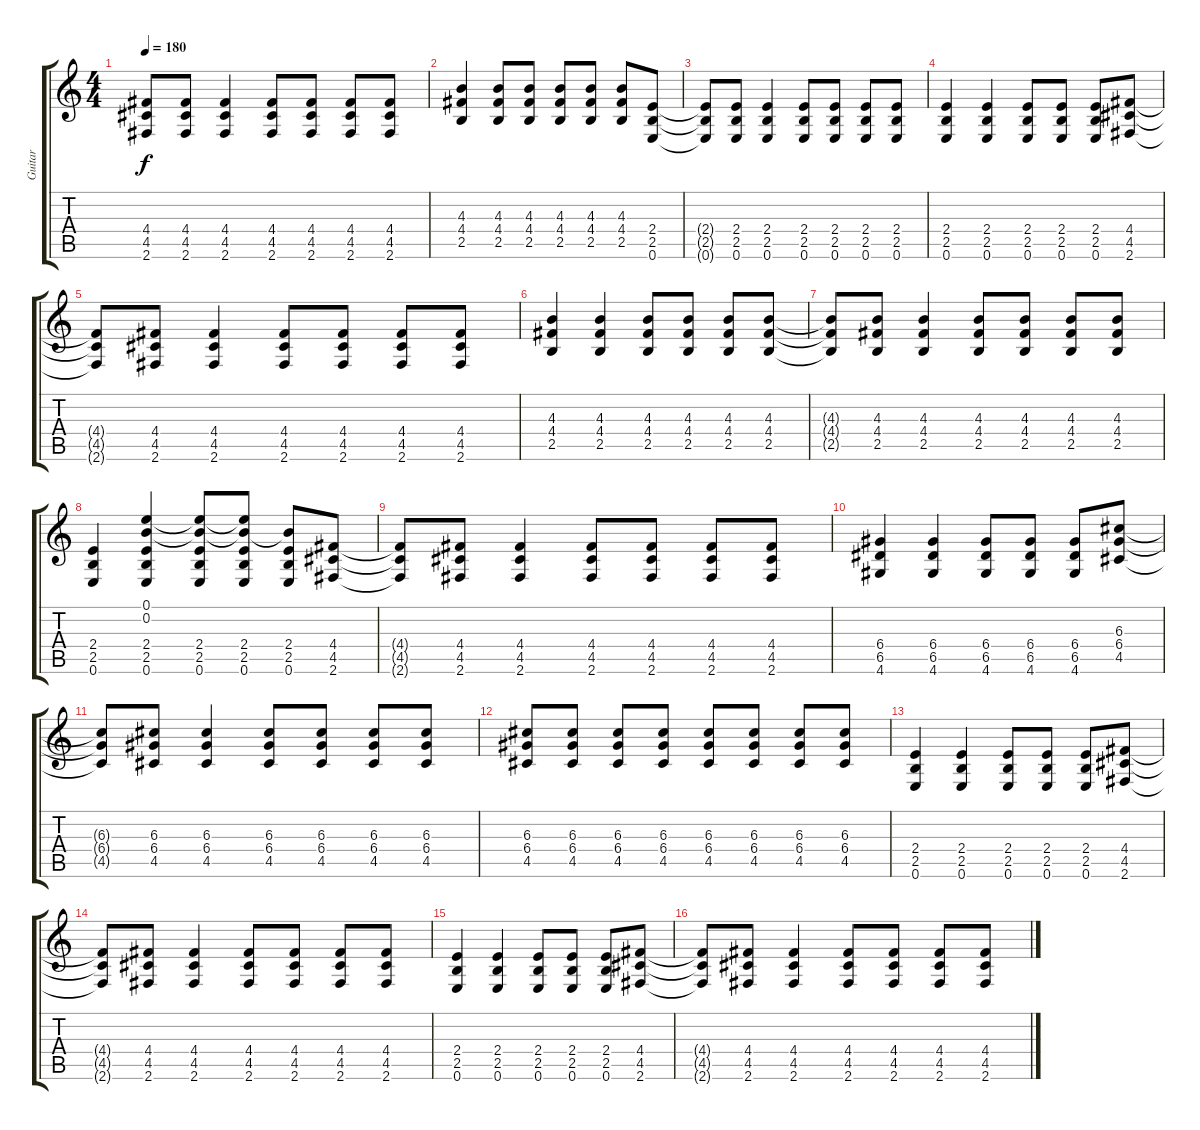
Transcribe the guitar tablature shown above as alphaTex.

\track ("Guitar" "Guitar") {instrument distortionguitar}
\staff {score tabs}
\tuning (E4 B3 G3 D3 A2 E2) {hide}
\ts (4 4)
\tempo 180
\clef g2
\ks c
(4.4{t} 4.5{t} 2.6{t}).8{dy f} (4.4 4.5 2.6).8 (4.4 4.5 2.6).4 (4.4 4.5 2.6).8 (4.4 4.5 2.6).8 (4.4 4.5 2.6).8 (4.4 4.5 2.6).8 |
(4.3 4.4 2.5).4 (4.3 4.4 2.5).8 (4.3 4.4 2.5).8 (4.3 4.4 2.5).8 (4.3 4.4 2.5).8 (4.3 4.4 2.5).8 (2.4 2.5 0.6).8 |
(2.4{t} 2.5{t} 0.6{t}).8 (2.4 2.5 0.6).8 (2.4 2.5 0.6).4 (2.4 2.5 0.6).8 (2.4 2.5 0.6).8 (2.4 2.5 0.6).8 (2.4 2.5 0.6).8 |
(2.4 2.5 0.6).4 (2.4 2.5 0.6).4 (2.4 2.5 0.6).8 (2.4 2.5 0.6).8 (2.4 2.5 0.6).8 (4.4 4.5 2.6).8 |
(4.4{t} 4.5{t} 2.6{t}).8 (4.4 4.5 2.6).8 (4.4 4.5 2.6).4 (4.4 4.5 2.6).8 (4.4 4.5 2.6).8 (4.4 4.5 2.6).8 (4.4 4.5 2.6).8 |
(4.3 4.4 2.5).4 (4.3 4.4 2.5).4 (4.3 4.4 2.5).8 (4.3 4.4 2.5).8 (4.3 4.4 2.5).8 (4.3 4.4 2.5).8 |
(4.3{t} 4.4{t} 2.5{t}).8 (4.3 4.4 2.5).8 (4.3 4.4 2.5).4 (4.3 4.4 2.5).8 (4.3 4.4 2.5).8 (4.3 4.4 2.5).8 (4.3 4.4 2.5).8 |
(2.4 2.5 0.6).4 (0.1 0.2 2.4 2.5 0.6).4 (0.1{t} 0.2{t} 2.4 2.5 0.6).8 (0.1{t} 0.2{t} 2.4 2.5 0.6).8 (0.2{t} 2.4 2.5 0.6).8 (4.4 4.5 2.6).8 |
(4.4{t} 4.5{t} 2.6{t}).8 (4.4 4.5 2.6).8 (4.4 4.5 2.6).4 (4.4 4.5 2.6).8 (4.4 4.5 2.6).8 (4.4 4.5 2.6).8 (4.4 4.5 2.6).8 |
(6.4 6.5 4.6).4 (6.4 6.5 4.6).4 (6.4 6.5 4.6).8 (6.4 6.5 4.6).8 (6.4 6.5 4.6).8 (6.3 6.4 4.5).8 |
(6.3{t} 6.4{t} 4.5{t}).8 (6.3 6.4 4.5).8 (6.3 6.4 4.5).4 (6.3 6.4 4.5).8 (6.3 6.4 4.5).8 (6.3 6.4 4.5).8 (6.3 6.4 4.5).8 |
(6.3 6.4 4.5).8 (6.3 6.4 4.5).8 (6.3 6.4 4.5).8 (6.3 6.4 4.5).8 (6.3 6.4 4.5).8 (6.3 6.4 4.5).8 (6.3 6.4 4.5).8 (6.3 6.4 4.5).8 |
(2.4 2.5 0.6).4 (2.4 2.5 0.6).4 (2.4 2.5 0.6).8 (2.4 2.5 0.6).8 (2.4 2.5 0.6).8 (4.4 4.5 2.6).8 |
(4.4{t} 4.5{t} 2.6{t}).8 (4.4 4.5 2.6).8 (4.4 4.5 2.6).4 (4.4 4.5 2.6).8 (4.4 4.5 2.6).8 (4.4 4.5 2.6).8 (4.4 4.5 2.6).8 |
(2.4 2.5 0.6).4 (2.4 2.5 0.6).4 (2.4 2.5 0.6).8 (2.4 2.5 0.6).8 (2.4 2.5 0.6).8 (4.4 4.5 2.6).8 |
(4.4{t} 4.5{t} 2.6{t}).8 (4.4 4.5 2.6).8 (4.4 4.5 2.6).4 (4.4 4.5 2.6).8 (4.4 4.5 2.6).8 (4.4 4.5 2.6).8 (4.4 4.5 2.6).8
